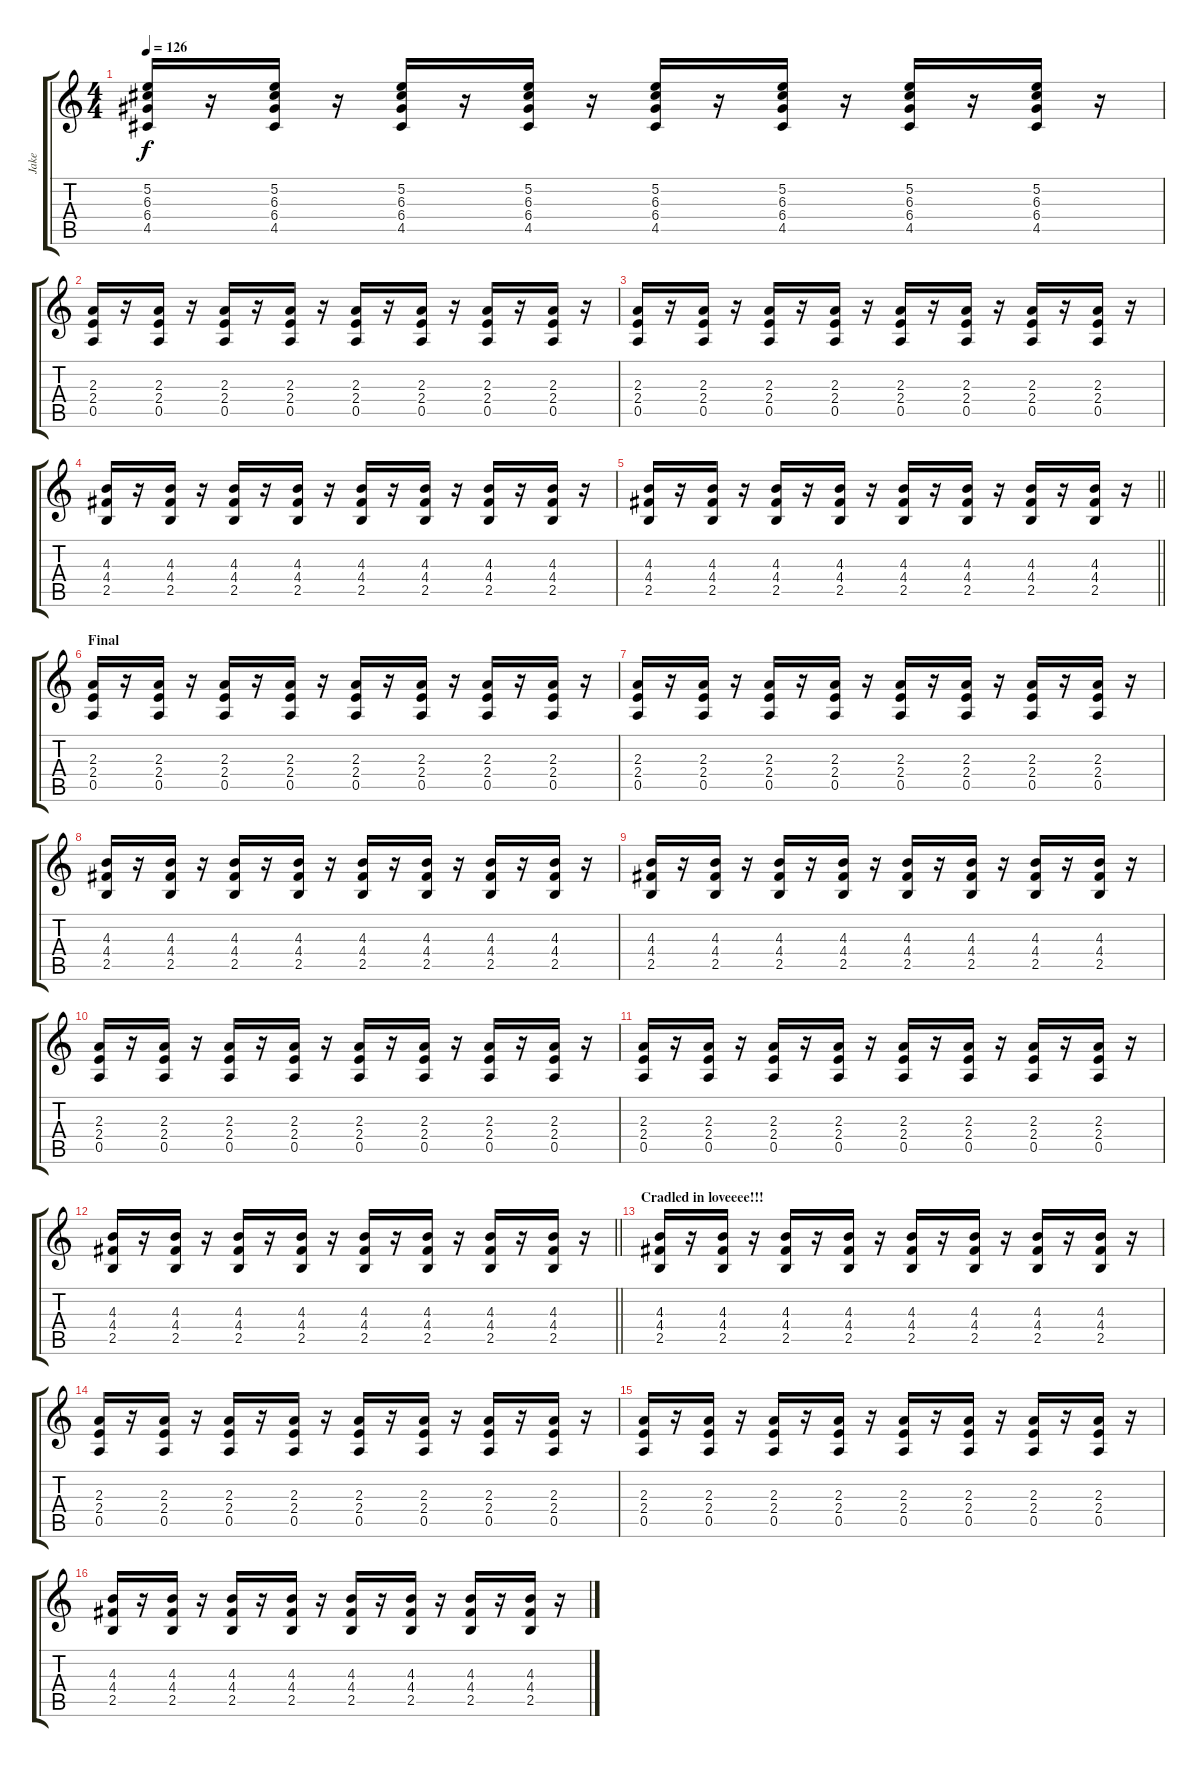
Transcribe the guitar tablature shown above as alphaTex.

\track ("Jake" "Jake") {instrument overdrivenguitar}
\staff {score tabs}
\tuning (E4 B3 G3 D3 A2 E2) {hide}
\ts (4 4)
\tempo 126
\clef g2
\ks c
(5.2 6.3 6.4 4.5).16{dy f} r.16 (5.2 6.3 6.4 4.5).16 r.16 (5.2 6.3 6.4 4.5).16 r.16 (5.2 6.3 6.4 4.5).16 r.16 (5.2 6.3 6.4 4.5).16 r.16 (5.2 6.3 6.4 4.5).16 r.16 (5.2 6.3 6.4 4.5).16 r.16 (5.2 6.3 6.4 4.5).16 r.16{volume 14} |
(2.3 2.4 0.5).16{volume 0} r.16 (2.3 2.4 0.5).16 r.16 (2.3 2.4 0.5).16 r.16 (2.3 2.4 0.5).16 r.16 (2.3 2.4 0.5).16 r.16 (2.3 2.4 0.5).16 r.16 (2.3 2.4 0.5).16 r.16 (2.3 2.4 0.5).16 r.16 |
(2.3 2.4 0.5).16 r.16 (2.3 2.4 0.5).16 r.16 (2.3 2.4 0.5).16 r.16 (2.3 2.4 0.5).16 r.16 (2.3 2.4 0.5).16 r.16 (2.3 2.4 0.5).16 r.16 (2.3 2.4 0.5).16 r.16 (2.3 2.4 0.5).16 r.16{volume 14} |
(4.3 4.4 2.5).16{volume 0} r.16 (4.3 4.4 2.5).16 r.16 (4.3 4.4 2.5).16 r.16 (4.3 4.4 2.5).16 r.16 (4.3 4.4 2.5).16 r.16 (4.3 4.4 2.5).16 r.16 (4.3 4.4 2.5).16 r.16 (4.3 4.4 2.5).16 r.16 |
\barLineRight lightlight
(4.3 4.4 2.5).16 r.16 (4.3 4.4 2.5).16 r.16 (4.3 4.4 2.5).16 r.16 (4.3 4.4 2.5).16 r.16 (4.3 4.4 2.5).16 r.16 (4.3 4.4 2.5).16 r.16 (4.3 4.4 2.5).16 r.16 (4.3 4.4 2.5).16 r.16{volume 14} |
\section ("" "Final")
(2.3 2.4 0.5).16{volume 0} r.16 (2.3 2.4 0.5).16 r.16 (2.3 2.4 0.5).16 r.16 (2.3 2.4 0.5).16 r.16 (2.3 2.4 0.5).16 r.16 (2.3 2.4 0.5).16 r.16 (2.3 2.4 0.5).16 r.16 (2.3 2.4 0.5).16 r.16 |
(2.3 2.4 0.5).16 r.16 (2.3 2.4 0.5).16 r.16 (2.3 2.4 0.5).16 r.16 (2.3 2.4 0.5).16 r.16 (2.3 2.4 0.5).16 r.16 (2.3 2.4 0.5).16 r.16 (2.3 2.4 0.5).16 r.16 (2.3 2.4 0.5).16 r.16{volume 14} |
(4.3 4.4 2.5).16{volume 0} r.16 (4.3 4.4 2.5).16 r.16 (4.3 4.4 2.5).16 r.16 (4.3 4.4 2.5).16 r.16 (4.3 4.4 2.5).16 r.16 (4.3 4.4 2.5).16 r.16 (4.3 4.4 2.5).16 r.16 (4.3 4.4 2.5).16 r.16 |
(4.3 4.4 2.5).16 r.16 (4.3 4.4 2.5).16 r.16 (4.3 4.4 2.5).16 r.16 (4.3 4.4 2.5).16 r.16 (4.3 4.4 2.5).16 r.16 (4.3 4.4 2.5).16 r.16 (4.3 4.4 2.5).16 r.16 (4.3 4.4 2.5).16 r.16{volume 14} |
(2.3 2.4 0.5).16{volume 0} r.16 (2.3 2.4 0.5).16 r.16 (2.3 2.4 0.5).16 r.16 (2.3 2.4 0.5).16 r.16 (2.3 2.4 0.5).16 r.16 (2.3 2.4 0.5).16 r.16 (2.3 2.4 0.5).16 r.16 (2.3 2.4 0.5).16 r.16 |
(2.3 2.4 0.5).16 r.16 (2.3 2.4 0.5).16 r.16 (2.3 2.4 0.5).16 r.16 (2.3 2.4 0.5).16 r.16 (2.3 2.4 0.5).16 r.16 (2.3 2.4 0.5).16 r.16 (2.3 2.4 0.5).16 r.16 (2.3 2.4 0.5).16 r.16{volume 14} |
\barLineRight lightlight
(4.3 4.4 2.5).16{volume 0} r.16 (4.3 4.4 2.5).16 r.16 (4.3 4.4 2.5).16 r.16 (4.3 4.4 2.5).16 r.16 (4.3 4.4 2.5).16 r.16 (4.3 4.4 2.5).16 r.16 (4.3 4.4 2.5).16 r.16 (4.3 4.4 2.5).16 r.16 |
\section ("" "Cradled in loveeee!!!")
(4.3 4.4 2.5).16 r.16 (4.3 4.4 2.5).16 r.16 (4.3 4.4 2.5).16 r.16 (4.3 4.4 2.5).16 r.16 (4.3 4.4 2.5).16 r.16 (4.3 4.4 2.5).16 r.16 (4.3 4.4 2.5).16 r.16 (4.3 4.4 2.5).16 r.16{volume 14} |
(2.3 2.4 0.5).16{volume 0} r.16 (2.3 2.4 0.5).16 r.16 (2.3 2.4 0.5).16 r.16 (2.3 2.4 0.5).16 r.16 (2.3 2.4 0.5).16 r.16 (2.3 2.4 0.5).16 r.16 (2.3 2.4 0.5).16 r.16 (2.3 2.4 0.5).16 r.16 |
(2.3 2.4 0.5).16 r.16 (2.3 2.4 0.5).16 r.16 (2.3 2.4 0.5).16 r.16 (2.3 2.4 0.5).16 r.16 (2.3 2.4 0.5).16 r.16 (2.3 2.4 0.5).16 r.16 (2.3 2.4 0.5).16 r.16 (2.3 2.4 0.5).16 r.16{volume 14} |
(4.3 4.4 2.5).16{volume 0} r.16 (4.3 4.4 2.5).16 r.16 (4.3 4.4 2.5).16 r.16 (4.3 4.4 2.5).16 r.16 (4.3 4.4 2.5).16 r.16 (4.3 4.4 2.5).16 r.16 (4.3 4.4 2.5).16 r.16 (4.3 4.4 2.5).16 r.16
